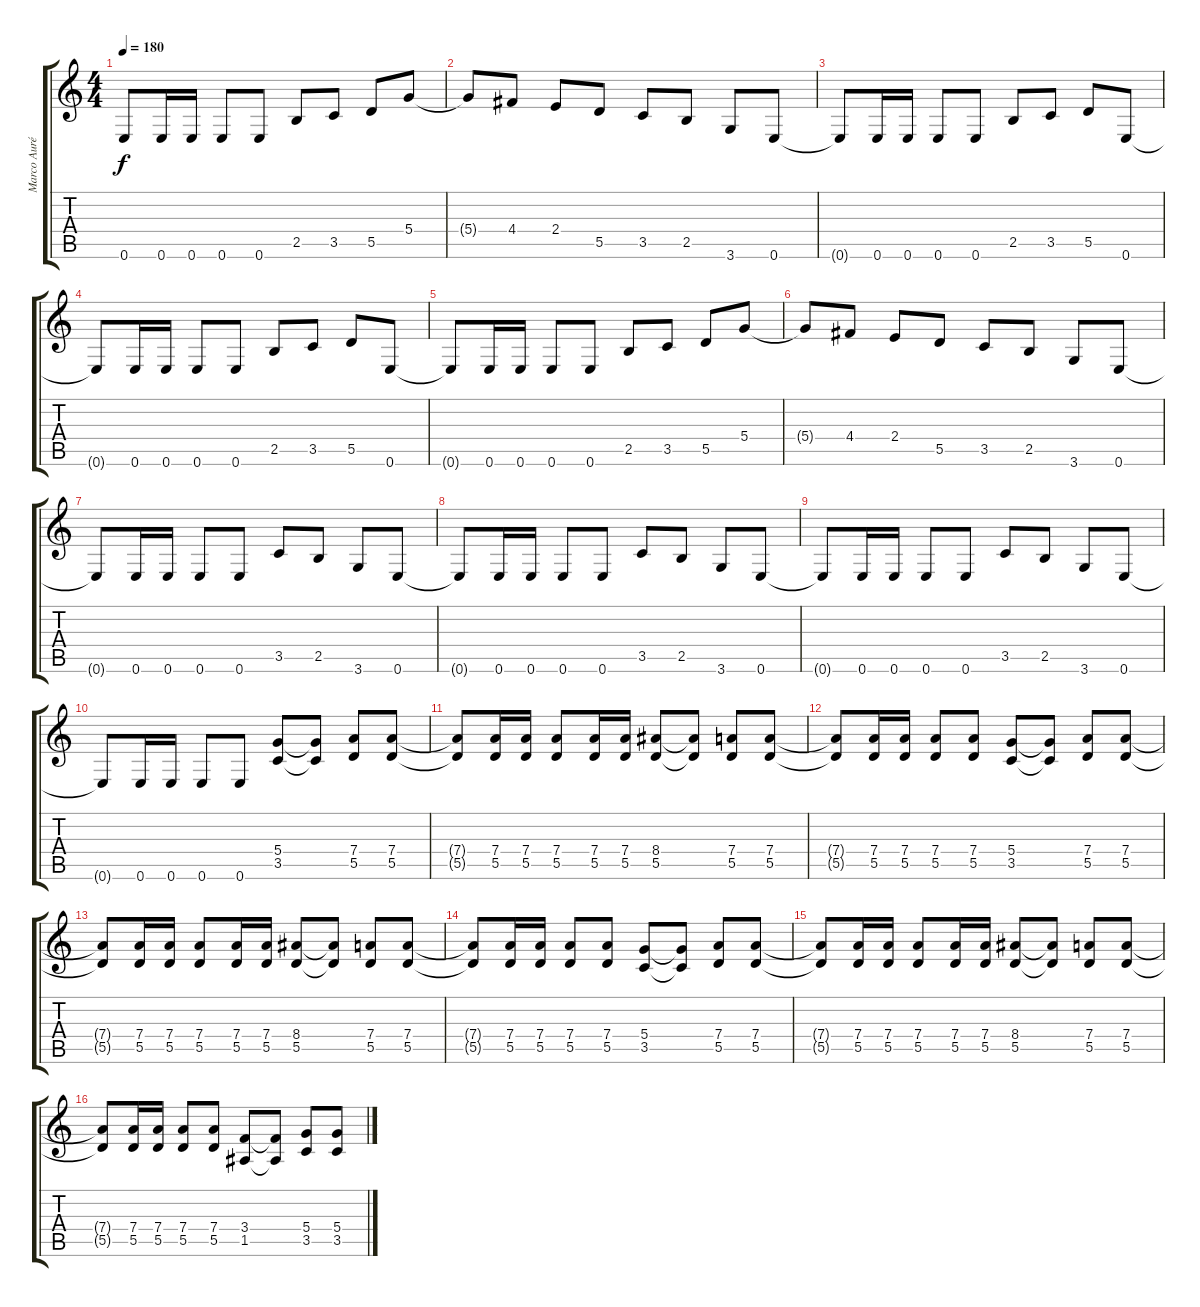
\track ("Marco Aurélio" "Marco Auré") {instrument distortionguitar}
\staff {score tabs}
\tuning (E4 B3 G3 D3 A2 E2) {hide}
\ts (4 4)
\tempo 180
\clef g2
\ks c
0.6{t}.8{dy f} 0.6.16 0.6.16 0.6.8 0.6.8 2.5.8 3.5.8 5.5.8 5.4.8 |
5.4{t}.8 4.4.8 2.4.8 5.5.8 3.5.8 2.5.8 3.6.8 0.6.8 |
0.6{t}.8 0.6.16 0.6.16 0.6.8 0.6.8 2.5.8 3.5.8 5.5.8 0.6.8 |
0.6{t}.8 0.6.16 0.6.16 0.6.8 0.6.8 2.5.8 3.5.8 5.5.8 0.6.8 |
0.6{t}.8 0.6.16 0.6.16 0.6.8 0.6.8 2.5.8 3.5.8 5.5.8 5.4.8 |
5.4{t}.8 4.4.8 2.4.8 5.5.8 3.5.8 2.5.8 3.6.8 0.6.8 |
0.6{t}.8 0.6.16 0.6.16 0.6.8 0.6.8 3.5.8 2.5.8 3.6.8 0.6.8 |
0.6{t}.8 0.6.16 0.6.16 0.6.8 0.6.8 3.5.8 2.5.8 3.6.8 0.6.8 |
0.6{t}.8 0.6.16 0.6.16 0.6.8 0.6.8 3.5.8 2.5.8 3.6.8 0.6.8 |
0.6{t}.8 0.6.16 0.6.16 0.6.8 0.6.8 (5.4 3.5).8 (5.4{t} 3.5{t}).8 (7.4 5.5).8 (7.4 5.5).8 |
(7.4{t} 5.5{t}).8 (7.4 5.5).16 (7.4 5.5).16 (7.4 5.5).8 (7.4 5.5).16 (7.4 5.5).16 (8.4 5.5).8 (8.4{t} 5.5{t}).8 (7.4 5.5).8 (7.4 5.5).8 |
(7.4{t} 5.5{t}).8 (7.4 5.5).16 (7.4 5.5).16 (7.4 5.5).8 (7.4 5.5).8 (5.4 3.5).8 (5.4{t} 3.5{t}).8 (7.4 5.5).8 (7.4 5.5).8 |
(7.4{t} 5.5{t}).8 (7.4 5.5).16 (7.4 5.5).16 (7.4 5.5).8 (7.4 5.5).16 (7.4 5.5).16 (8.4 5.5).8 (8.4{t} 5.5{t}).8 (7.4 5.5).8 (7.4 5.5).8 |
(7.4{t} 5.5{t}).8 (7.4 5.5).16 (7.4 5.5).16 (7.4 5.5).8 (7.4 5.5).8 (5.4 3.5).8 (5.4{t} 3.5{t}).8 (7.4 5.5).8 (7.4 5.5).8 |
(7.4{t} 5.5{t}).8 (7.4 5.5).16 (7.4 5.5).16 (7.4 5.5).8 (7.4 5.5).16 (7.4 5.5).16 (8.4 5.5).8 (8.4{t} 5.5{t}).8 (7.4 5.5).8 (7.4 5.5).8 |
(7.4{t} 5.5{t}).8 (7.4 5.5).16 (7.4 5.5).16 (7.4 5.5).8 (7.4 5.5).8 (3.4 1.5).8 (3.4{t} 1.5{t}).8 (5.4 3.5).8 (5.4 3.5).8
